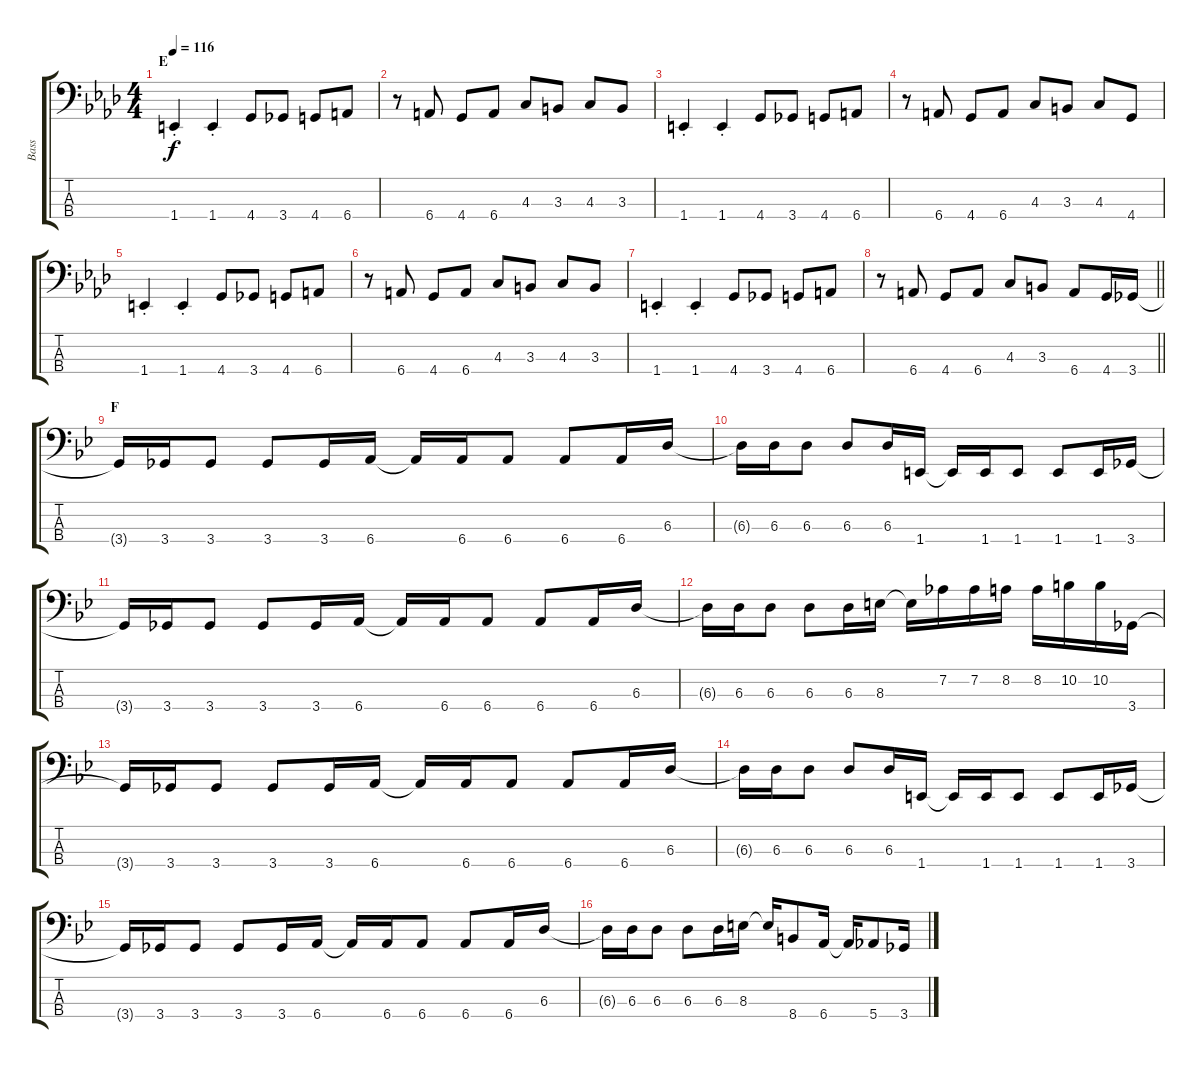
\track ("Bass" "Bass") {instrument electricbasspick}
\staff {score tabs}
\tuning (Gb2 Db2 Ab1 Eb1) {hide}
\ts (4 4)
\section ("" "E")
\tempo 116
\clef f4
\ks ab
1.4{st}.4{dy f} 1.4{st}.4 4.4.8 3.4.8 4.4.8 6.4.8 |
r.8 6.4.8 4.4.8 6.4.8 4.3.8 3.3.8 4.3.8 3.3.8 |
1.4{st}.4 1.4{st}.4 4.4.8 3.4.8 4.4.8 6.4.8 |
r.8 6.4.8 4.4.8 6.4.8 4.3.8 3.3.8 4.3.8 4.4.8 |
1.4{st}.4 1.4{st}.4 4.4.8 3.4.8 4.4.8 6.4.8 |
r.8 6.4.8 4.4.8 6.4.8 4.3.8 3.3.8 4.3.8 3.3.8 |
1.4{st}.4 1.4{st}.4 4.4.8 3.4.8 4.4.8 6.4.8 |
\barLineRight lightlight
r.8 6.4.8 4.4.8 6.4.8 4.3.8 3.3.8 6.4.8 4.4.16 3.4.16 |
\section ("" "F")
\ks bb
3.4{t}.16 3.4.16 3.4.8 3.4.8 3.4.16 6.4.16 6.4{t}.16 6.4.16 6.4.8 6.4.8 6.4.16 6.3.16 |
6.3{t}.16 6.3.16 6.3.8 6.3.8 6.3.16 1.4.16 1.4{t}.16 1.4.16 1.4.8 1.4.8 1.4.16 3.4.16 |
3.4{t}.16 3.4.16 3.4.8 3.4.8 3.4.16 6.4.16 6.4{t}.16 6.4.16 6.4.8 6.4.8 6.4.16 6.3.16 |
6.3{t}.16 6.3.16 6.3.8 6.3.8 6.3.16 8.3.16 8.3{t}.16 7.2.16 7.2.16 8.2.16 8.2.16 10.2.16 10.2.16 3.4.16 |
3.4{t}.16 3.4.16 3.4.8 3.4.8 3.4.16 6.4.16 6.4{t}.16 6.4.16 6.4.8 6.4.8 6.4.16 6.3.16 |
6.3{t}.16 6.3.16 6.3.8 6.3.8 6.3.16 1.4.16 1.4{t}.16 1.4.16 1.4.8 1.4.8 1.4.16 3.4.16 |
3.4{t}.16 3.4.16 3.4.8 3.4.8 3.4.16 6.4.16 6.4{t}.16 6.4.16 6.4.8 6.4.8 6.4.16 6.3.16 |
6.3{t}.16 6.3.16 6.3.8 6.3.8 6.3.16 8.3.16 8.3{t}.16 8.4.8 6.4.16 6.4{t}.16 5.4.8 3.4.16
